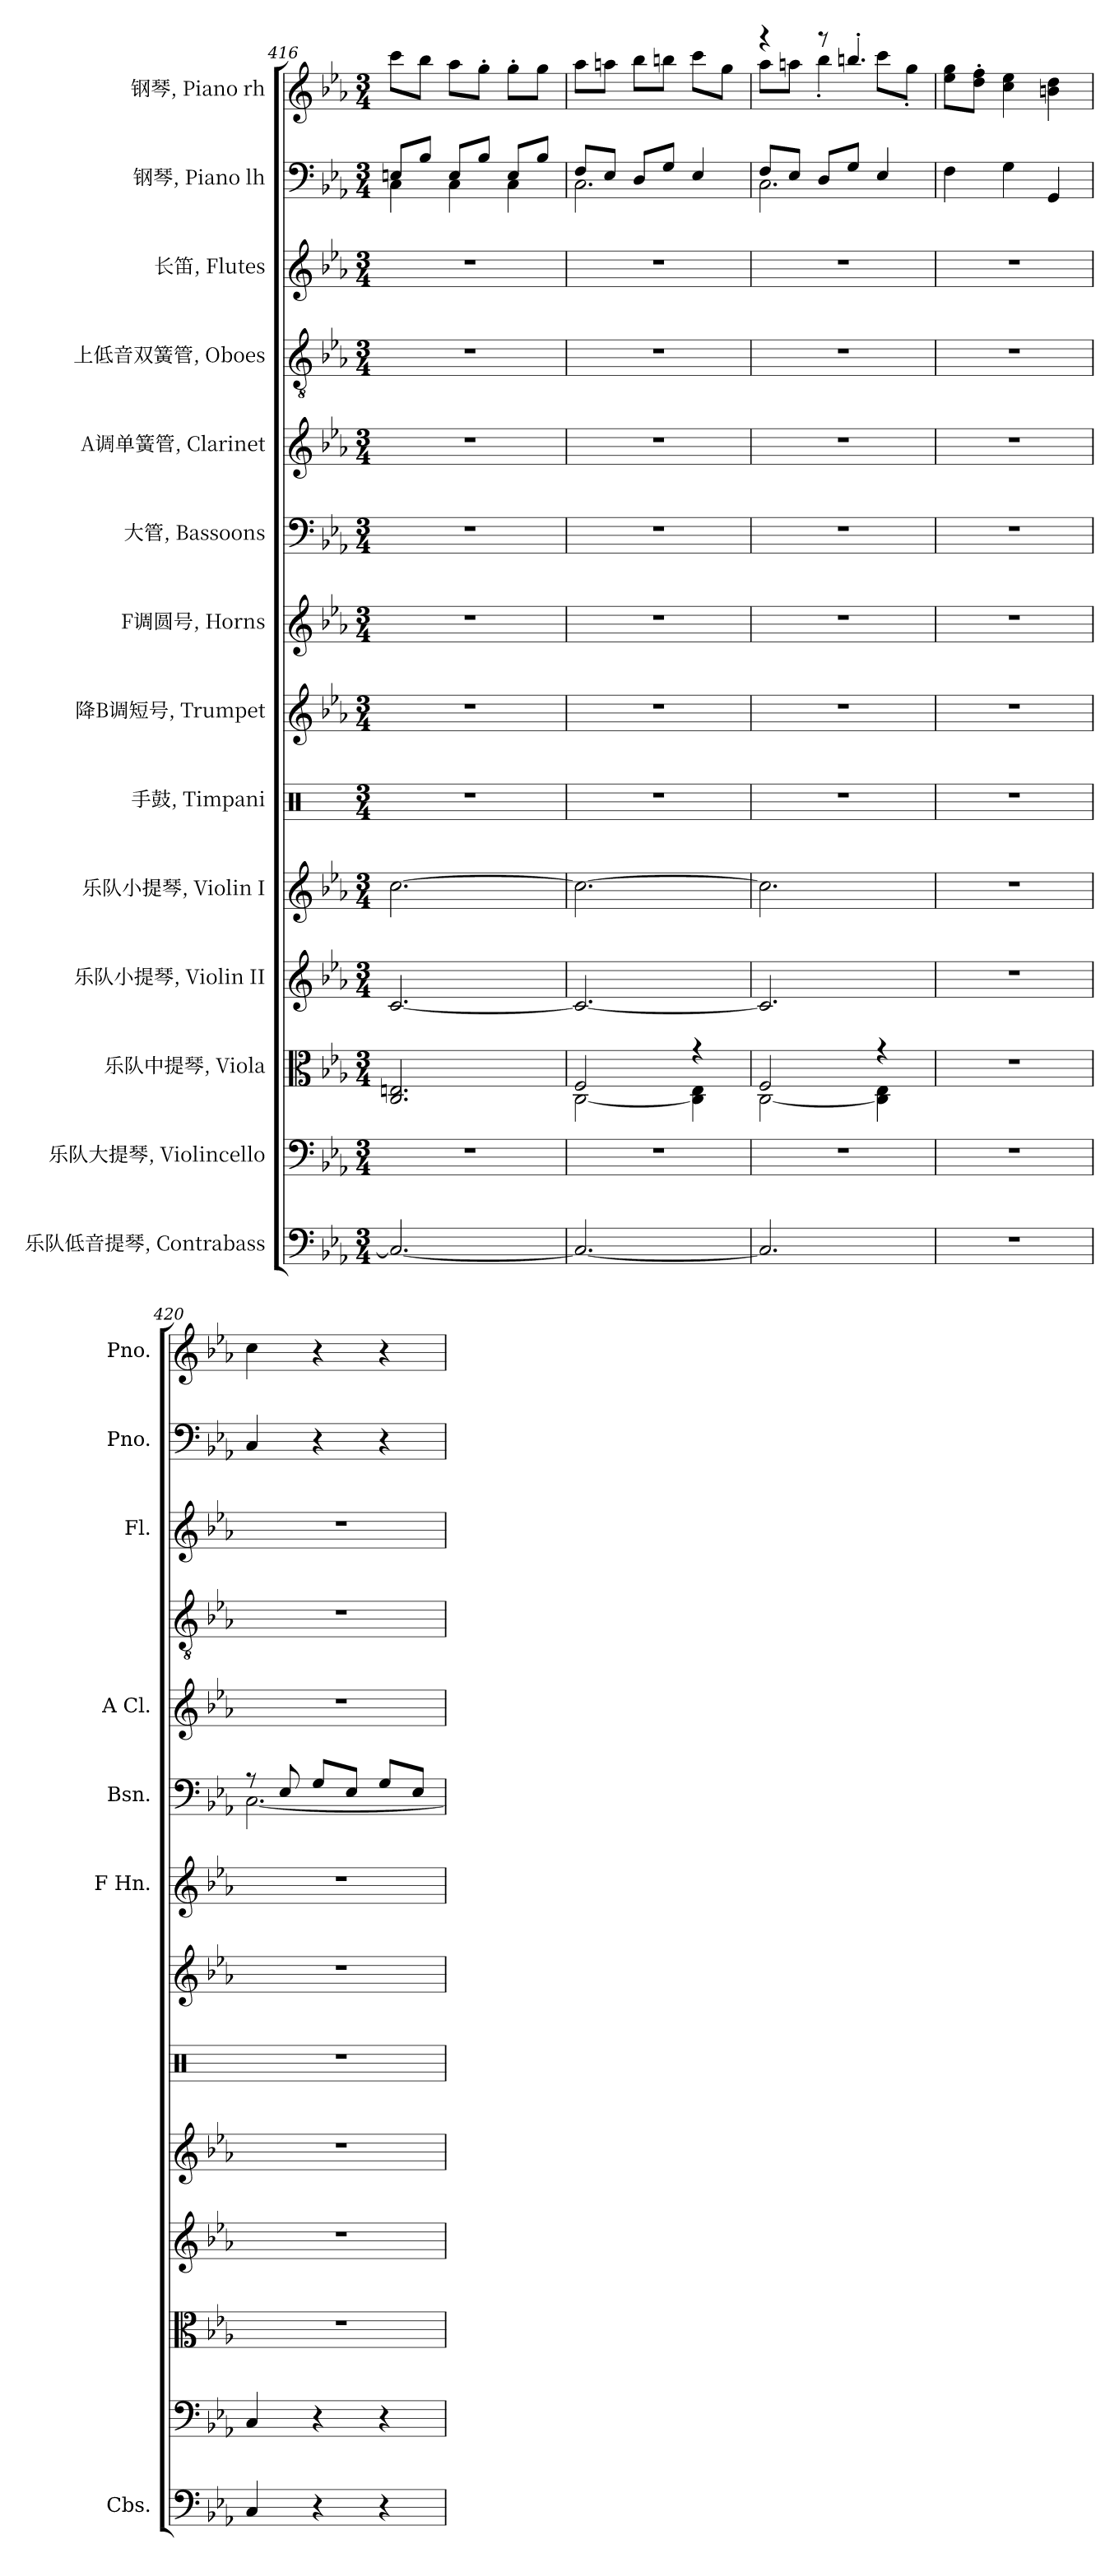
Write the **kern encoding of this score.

**kern	**kern	**kern	**kern	**kern	**kern	**kern	**kern	**kern	**kern	**kern	**kern	**kern	**kern
*part14	*part13	*part12	*part11	*part10	*part9	*part8	*part7	*part6	*part5	*part4	*part3	*part2	*part1
*staff14	*staff13	*staff12	*staff11	*staff10	*staff9	*staff8	*staff7	*staff6	*staff5	*staff4	*staff3	*staff2	*staff1
*I"乐队低音提琴, Contrabass	*I"乐队大提琴, Violincello	*I"乐队中提琴, Viola	*I"乐队小提琴, Violin II	*I"乐队小提琴, Violin I	*I"手鼓, Timpani	*I"降B调短号, Trumpet	*I"F调圆号, Horns	*I"大管, Bassoons	*I"A调单簧管, Clarinet	*I"上低音双簧管, Oboes	*I"长笛, Flutes	*I"钢琴, Piano lh	*I"钢琴, Piano rh
*I'Cbs.	*	*	*	*	*	*	*I'F Hn.	*I'Bsn.	*I'A Cl.	*	*I'Fl.	*I'Pno.	*I'Pno.
*clefF4	*clefF4	*clefC3	*clefG2	*clefG2	*clefX	*clefG2	*clefG2	*clefF4	*clefG2	*clefGv2	*clefG2	*clefF4	*clefG2
*ITrd7c12	*	*	*	*	*	*ITrd1c2	*ITrd4c7	*	*ITrd2c3	*	*	*	*
*k[b-e-a-]	*k[b-e-a-]	*k[b-e-a-]	*k[b-e-a-]	*k[b-e-a-]	*k[]	*k[b-e-a-d-g-]	*k[b-e-a-d-]	*k[b-e-a-]	*k[]	*k[b-e-a-]	*k[b-e-a-]	*k[b-e-a-]	*k[b-e-a-]
*M3/4	*M3/4	*M3/4	*M3/4	*M3/4	*M3/4	*M3/4	*M3/4	*M3/4	*M3/4	*M3/4	*M3/4	*M3/4	*M3/4
=416	=416	=416	=416	=416	=416	=416	=416	=416	=416	=416	=416	=416	=416
*	*	*	*	*	*	*	*	*	*	*	*	*^	*
2.CC/_	2.r	2.C/ 2.En/	[2.c/	[2.cc\	2.r	2.r	2.r	2.r	2.r	2.r	2.r	8En/L	4C\	8ccc\L
.	.	.	.	.	.	.	.	.	.	.	.	8B-/J	.	8bb-\J
.	.	.	.	.	.	.	.	.	.	.	.	8E/L	4C\	8aa-\L
.	.	.	.	.	.	.	.	.	.	.	.	8B-/J	.	8gg'\J
.	.	.	.	.	.	.	.	.	.	.	.	8E/L	4C\	8gg'\L
.	.	.	.	.	.	.	.	.	.	.	.	8B-/J	.	8gg\J
!!LO:PB:g=z
=417	=417	=417	=417	=417	=417	=417	=417	=417	=417	=417	=417	=417	=417	=417
*	*	*^	*	*	*	*	*	*	*	*	*	*	*	*
2.CC/_	2.r	2F/	[2C\	2.c/_	2.cc\_	2.r	2.r	2.r	2.r	2.r	2.r	2.r	8F/L	2.C\	8aa-\L
.	.	.	.	.	.	.	.	.	.	.	.	.	8E-/J	.	8aan\J
.	.	.	.	.	.	.	.	.	.	.	.	.	8D/L	.	8bb-\L
.	.	.	.	.	.	.	.	.	.	.	.	.	8G/J	.	8bbn\J
.	.	4r	4C\] 4E-\	.	.	.	.	.	.	.	.	.	4E-/	.	8ccc\L
.	.	.	.	.	.	.	.	.	.	.	.	.	.	.	8gg\J
=418	=418	=418	=418	=418	=418	=418	=418	=418	=418	=418	=418	=418	=418	=418	=418
*	*	*	*	*	*	*	*	*	*	*	*	*	*	*	*^
2.CC/]	2.r	2F/	[2C\	2.c/]	2.cc\]	2.r	2.r	2.r	2.r	2.r	2.r	2.r	8F/L	2.C\	4r	8aa-\L
.	.	.	.	.	.	.	.	.	.	.	.	.	8E-/J	.	.	8aan\J
.	.	.	.	.	.	.	.	.	.	.	.	.	8D/L	.	8r	4bb-'\
.	.	.	.	.	.	.	.	.	.	.	.	.	8G/J	.	4.bbn'/	.
.	.	4r	4C\] 4E-\	.	.	.	.	.	.	.	.	.	4E-/	.	.	8ccc\L
.	.	.	.	.	.	.	.	.	.	.	.	.	.	.	.	8gg'\J
*	*	*	*	*	*	*	*	*	*	*	*	*	*v	*v	*	*
*	*	*v	*v	*	*	*	*	*	*	*	*	*	*	*v	*v
=419	=419	=419	=419	=419	=419	=419	=419	=419	=419	=419	=419	=419	=419
2.r	2.r	2.r	2.r	2.r	2.r	2.r	2.r	2.r	2.r	2.r	2.r	4F\	8ee-\ 8gg\L
.	.	.	.	.	.	.	.	.	.	.	.	.	8dd\' 8ff\'J
.	.	.	.	.	.	.	.	.	.	.	.	4G\	4cc\ 4ee-\
.	.	.	.	.	.	.	.	.	.	.	.	4GG/	4bn\ 4dd\
=420	=420	=420	=420	=420	=420	=420	=420	=420	=420	=420	=420	=420	=420
*	*	*	*	*	*	*	*	*^	*	*	*	*	*
4CC/	4C/	2.r	2.r	2.r	2.r	2.r	2.r	8r	[2.C\	2.r	2.r	2.r	4C/	4cc\
.	.	.	.	.	.	.	.	8E-/	.	.	.	.	.	.
4r	4r	.	.	.	.	.	.	8G/L	.	.	.	.	4r	4r
.	.	.	.	.	.	.	.	8E-/J	.	.	.	.	.	.
4r	4r	.	.	.	.	.	.	8G/L	.	.	.	.	4r	4r
.	.	.	.	.	.	.	.	8E-/J	.	.	.	.	.	.
*	*	*	*	*	*	*	*	*v	*v	*	*	*	*	*
=	=	=	=	=	=	=	=	=	=	=	=	=	=
*-	*-	*-	*-	*-	*-	*-	*-	*-	*-	*-	*-	*-	*-
